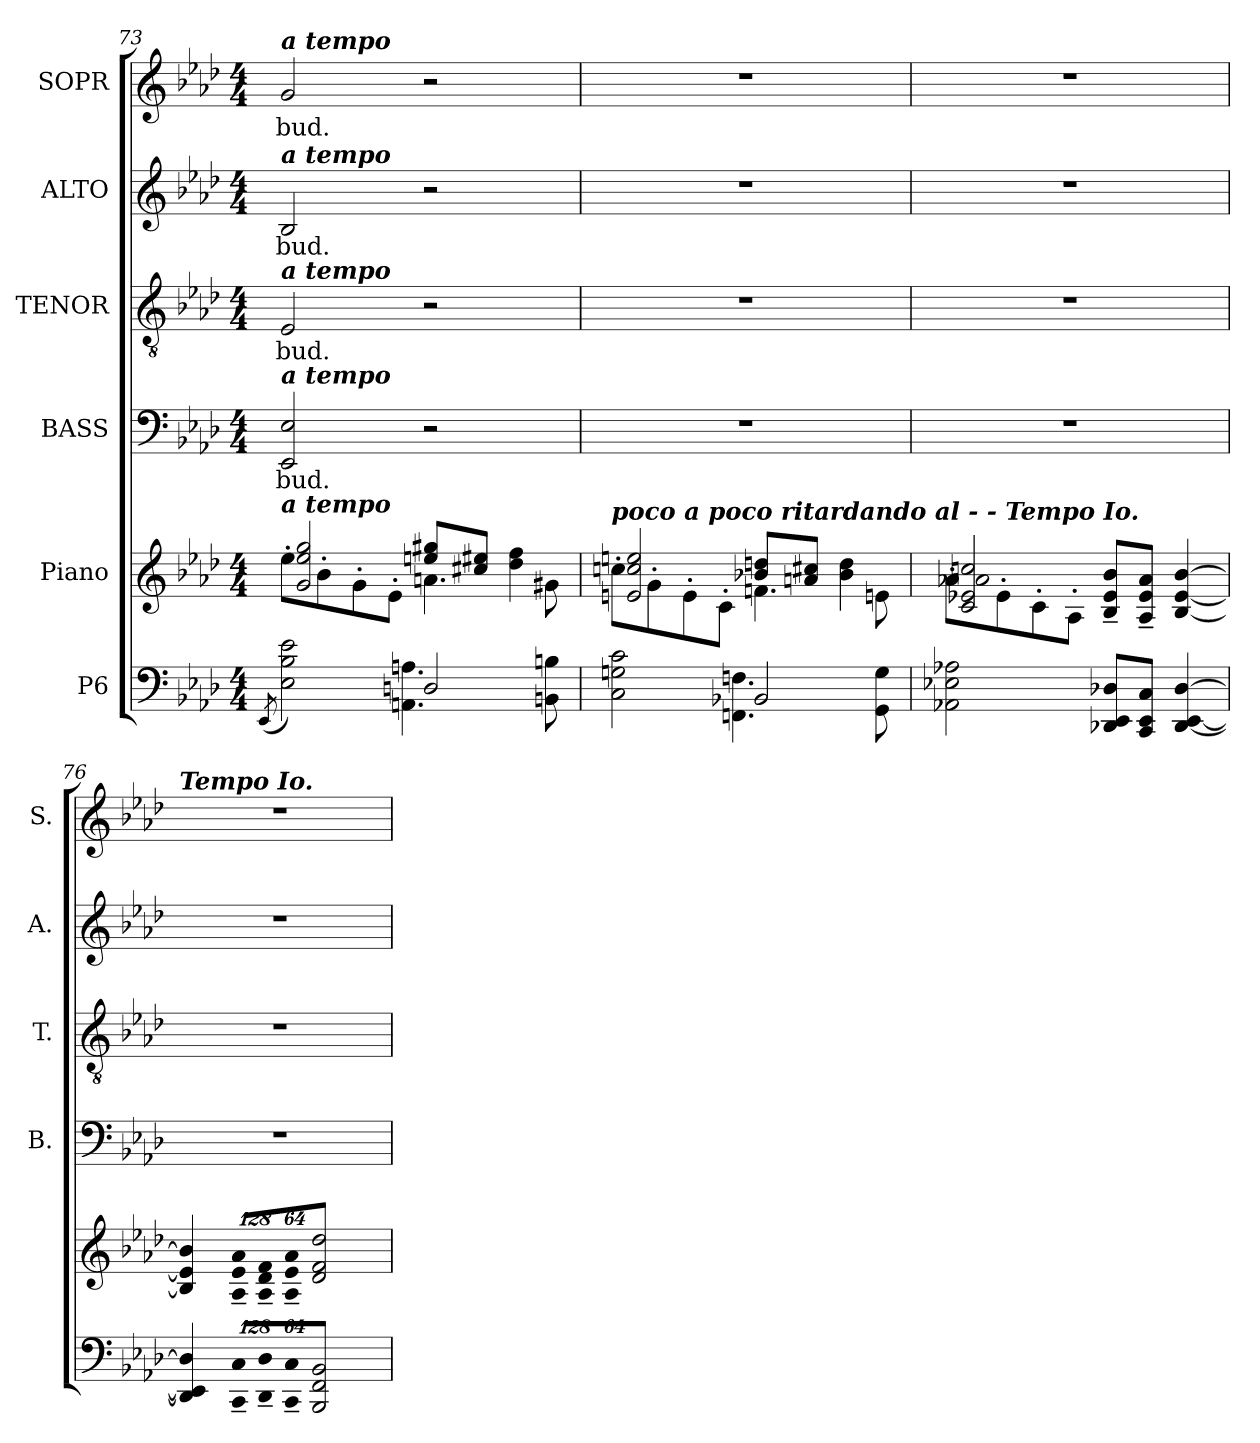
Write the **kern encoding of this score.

**kern	**kern	**kern	**text	**kern	**text	**kern	**text	**kern	**text
*part6	*part5	*part4	*part4	*part3	*part3	*part2	*part2	*part1	*part1
*staff6	*staff5	*staff4	*staff4	*staff3	*staff3	*staff2	*staff2	*staff1	*staff1
*I"P6	*I"Piano	*I"BASS	*	*I"TENOR	*	*I"ALTO	*	*I"SOPR	*
*	*	*I'B.	*	*I'T.	*	*I'A.	*	*I'S.	*
!!LO:LB:g=z
*clefF4	*clefG2	*clefF4	*	*clefGv2	*	*clefG2	*	*clefG2	*
*	*	*	*	*ITrd7c12	*	*	*	*	*
*k[b-e-a-d-]	*k[b-e-a-d-]	*k[b-e-a-d-]	*	*k[b-e-a-d-]	*	*k[b-e-a-d-]	*	*k[b-e-a-d-]	*
*A-:	*A-:	*A-:	*	*A-:	*	*A-:	*	*A-:	*
*M4/4	*M4/4	*M4/4	*	*M4/4	*	*M4/4	*	*M4/4	*
=73	=73	=73	=73	=73	=73	=73	=73	=73	=73
(8qEE-i/	.	.	.	.	.	.	.	.	.
*^	*^	*	*	*	*	*	*	*	*
*	*	*	*^	*	*	*	*	*	*	*	*
!	!	!	!	!	!	!LO:LY:b:color=#000000	!	!	!	!	!	!
!	!	!	!	!	!	!	!	!LO:LY:b:color=#000000	!	!	!	!
!	!	!	!	!	!	!	!	!	!	!LO:LY:b:color=#000000	!	!
!	!	!	!	!	!	!	!	!	!	!	!LO:TX:a:Bi:t=a tempo	!
!	!	!	!	!	!	!	!	!	!LO:TX:a:Bi:t=a tempo	!	!	!
!	!	!	!	!	!	!	!LO:TX:a:Bi:t=a tempo	!	!	!	!	!
!	!	!	!	!	!LO:TX:a:Bi:t=a tempo	!	!	!	!	!	!	!
!	!	!LO:TX:a:Bi:t=a tempo	!	!	!	!	!	!	!	!	!	!
!	!	!	!	!	!	!	!	!	!	!	!	!LO:LY:b:color=#000000
2E-i\ 2B-i 2e-i)	2ryy	8ee-'i\L	(2gi/ 2ee-i 2ggi	2ryy	2EE-i/ 2E-i	bud.	2EE-i/	bud.	2B-i/	bud.	2gi/	bud.
.	.	8b-'i\	.	.	.	.	.	.	.	.	.	.
.	.	8g'i\	.	.	.	.	.	.	.	.	.	.
.	.	8e-'i\J	.	.	.	.	.	.	.	.	.	.
2Dni/	4.AAni\ 4.Ani	8eeni/ 8gg#XiL	8ryy	4.ani\	2r	.	2r	.	2r	.	2r	.
.	.	8cc#Xi/ 8ee#XiJ	8ryy	.	.	.	.	.	.	.	.	.
.	.	4dd-i\ 4ffi	4ryy	.	.	.	.	.	.	.	.	.
.	8BBni\ 8Bni	.	.	8g#Xi\	.	.	.	.	.	.	.	.
=74	=74	=74	=74	=74	=74	=74	=74	=74	=74	=74	=74	=74
!	!	!LO:TX:a:Bi:t=poco a poco     ritardando       al  -           -    Tempo Io.	!	!	!	!	!	!	!	!	!	!
2Ci\ 2Gni 2ci	2ryy	8cc'i\L	2eni/ 2ccni 2eeni	2ryy	1r	.	1r	.	1r	.	1r	.
.	.	8g'i\	.	.	.	.	.	.	.	.	.	.
.	.	8e'i\	.	.	.	.	.	.	.	.	.	.
.	.	8c'i\J	.	.	.	.	.	.	.	.	.	.
2BB-Xi/	4.FFni\ 4.Fni	8b-Xi/ 8ddniL	8ryy	4.fni\	.	.	.	.	.	.	.	.
.	.	8ani/ 8cc#XiJ	8ryy	.	.	.	.	.	.	.	.	.
.	.	4b-i\ 4ddi	4ryy)	.	.	.	.	.	.	.	.	.
.	8GGi\ 8Gi	.	.	8eni\	.	.	.	.	.	.	.	.
*v	*v	*	*	*	*	*	*	*	*	*	*	*
=75	=75	=75	=75	=75	=75	=75	=75	=75	=75	=75	=75
2AA-Xi\ 2E-Xi 2A-Xi	8a-'i\L	2ci/ 2e-Xi 2a-Xi 2ccni	2ryy	1r	.	1r	.	1r	.	1r	.
.	8e-'i\	.	.	.	.	.	.	.	.	.	.
.	8c'i\	.	.	.	.	.	.	.	.	.	.
.	8A-'i\J	.	.	.	.	.	.	.	.	.	.
8DD-Xi/ 8EE-i 8D-XiL	8B-i/~ 8e-i~ 8b-i~L	2ryy	2ryy	.	.	.	.	.	.	.	.
8CCi/ 8EE-i 8CiJ	8A-i/~ 8e-i~ 8a-i~J	.	.	.	.	.	.	.	.	.	.
[4DD-i/ [4EE-i [4D-i	[4B-i/ [4e-i [4b-i	.	.	.	.	.	.	.	.	.	.
*	*	*v	*v	*	*	*	*	*	*	*	*
=76	=76	=76	=76	=76	=76	=76	=76	=76	=76	=76
!	!	!	!	!	!	!	!	!	!LO:TX:a:Bi:t=Tempo Io.	!
4DD-i/] 4EE-i] 4D-i]	4B-i/] 4e-i] 4b-i]	4ryy	1r	.	1r	.	1r	.	1r	.
*Xbrackettup	*	*	*	*	*	*	*	*	*	*
!LO:N:vis=8	!	!	!	!	!	!	!	!	!	!
*	*Xbrackettup	*	*	*	*	*	*	*	*	*
!	!LO:N:vis=8	!	!	!	!	!	!	!	!	!
1024%85CCi/~ 1024%85Ci~L	1024%85A-i/~ 1024%85e-i~ 1024%85a-i~L	4ryy	.	.	.	.	.	.	.	.
!LO:N:vis=8	!LO:N:vis=8	!	!	!	!	!	!	!	!	!
1024%85DD-i/~ 1024%85D-i~	1024%85A-i/~ 1024%85d-i~ 1024%85fi~	.	.	.	.	.	.	.	.	.
!LO:N:vis=8	!LO:N:vis=8	!	!	!	!	!	!	!	!	!
512%43CCi/~ 512%43Ci~J	512%43A-i/~ 512%43e-i~ 512%43a-i~J	.	.	.	.	.	.	.	.	.
2BBB-i/ 2FFi 2BB-i	2d-i/ 2fi 2dd-i	2ryy	.	.	.	.	.	.	.	.
*	*v	*v	*	*	*	*	*	*	*	*
=	=	=	=	=	=	=	=	=	=
*-	*-	*-	*-	*-	*-	*-	*-	*-	*-
